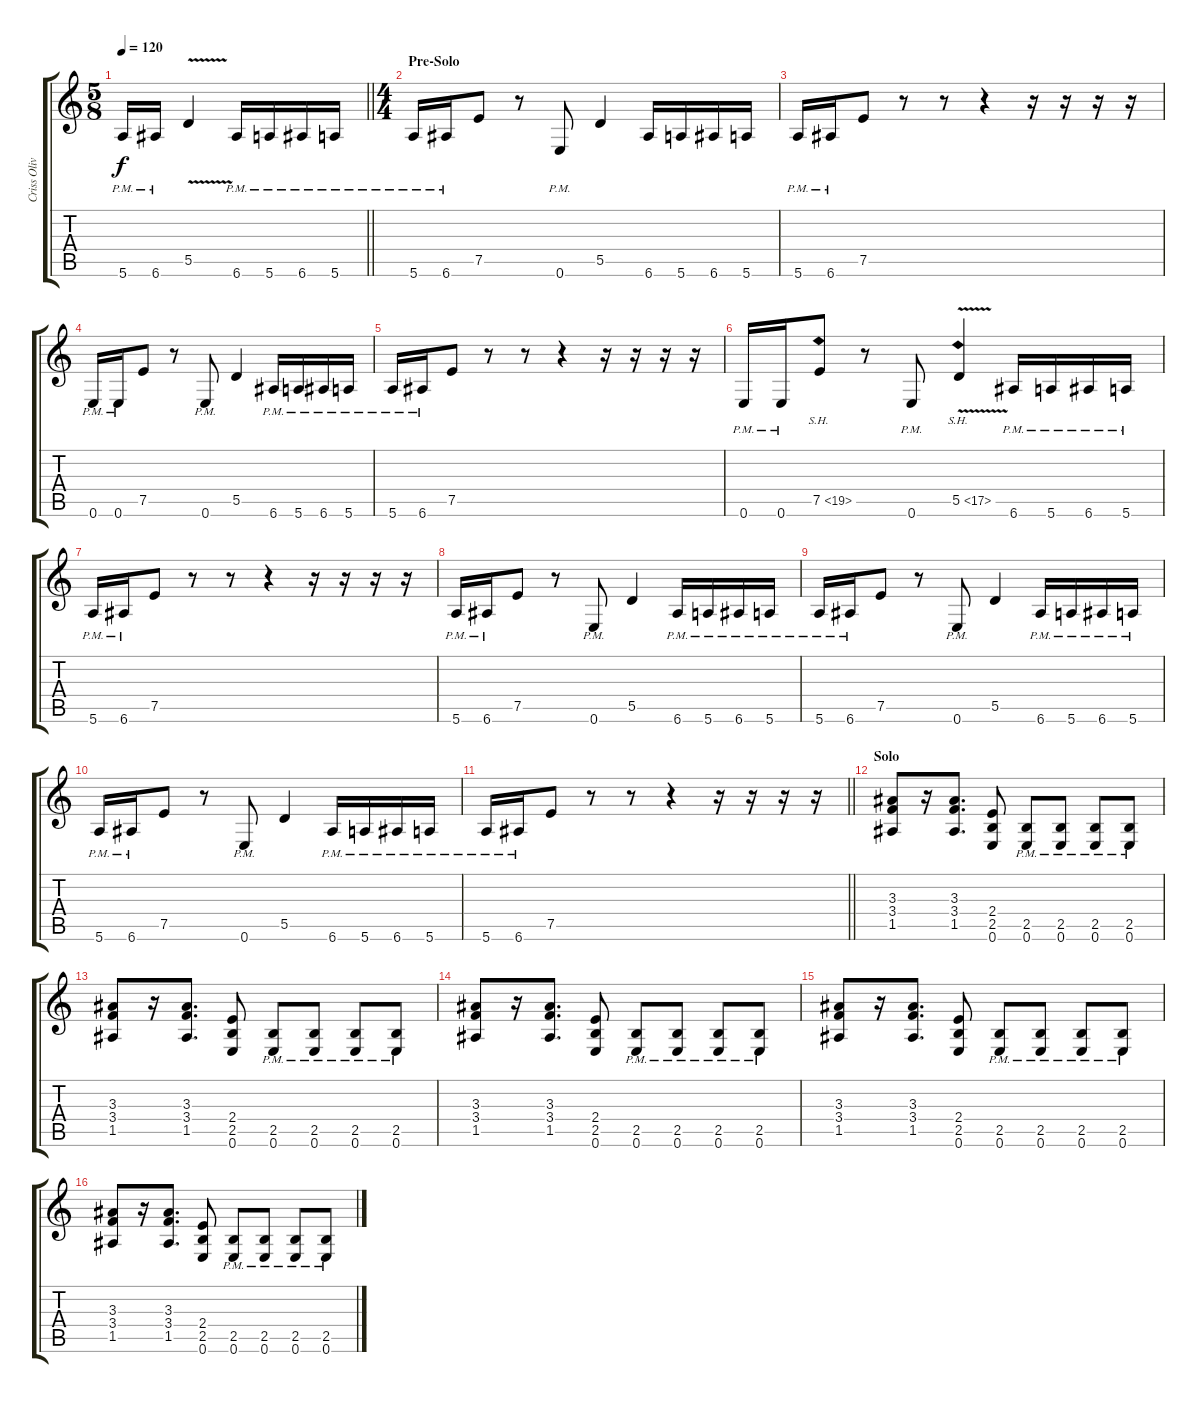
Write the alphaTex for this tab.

\track ("Criss Oliva (Rhythm Gtr)" "Criss Oliv") {instrument distortionguitar}
\staff {score tabs}
\tuning (E4 B3 G3 D3 A2 E2) {hide}
\ts (5 8)
\tempo 120
\clef g2
\barLineRight lightlight
\ks c
5.6{pm}.16{dy f} 6.6{pm}.16 5.5{v}.4 6.6{pm}.16 5.6{pm}.16 6.6{pm}.16 5.6{pm}.16 |
\ts (4 4)
\section ("" "Pre-Solo")
5.6{pm}.16 6.6{pm}.16 7.5.8 r.8 0.6{pm}.8 5.5.4 6.6.16 5.6.16 6.6.16 5.6.16 |
5.6{pm}.16 6.6{pm}.16 7.5.8 r.8 r.8 r.4 r.16 r.16 r.16 r.16 |
0.6{pm}.16 0.6{pm}.16 7.5.8 r.8 0.6{pm}.8 5.5.4 6.6{pm}.16 5.6{pm}.16 6.6{pm}.16 5.6{pm}.16 |
5.6{pm}.16 6.6{pm}.16 7.5.8 r.8 r.8 r.4 r.16 r.16 r.16 r.16 |
0.6{pm}.16 0.6{pm}.16 7.5{sh 12}.8 r.8 0.6{pm}.8 5.5{sh 12 v}.4 6.6{pm}.16 5.6{pm}.16 6.6{pm}.16 5.6{pm}.16 |
5.6{pm}.16 6.6{pm}.16 7.5.8 r.8 r.8 r.4 r.16 r.16 r.16 r.16 |
5.6{pm}.16 6.6{pm}.16 7.5.8 r.8 0.6{pm}.8 5.5.4 6.6{pm}.16 5.6{pm}.16 6.6{pm}.16 5.6{pm}.16 |
5.6{pm}.16 6.6{pm}.16 7.5.8 r.8 0.6{pm}.8 5.5.4 6.6{pm}.16 5.6{pm}.16 6.6{pm}.16 5.6{pm}.16 |
5.6{pm}.16 6.6{pm}.16 7.5.8 r.8 0.6{pm}.8 5.5.4 6.6{pm}.16 5.6{pm}.16 6.6{pm}.16 5.6{pm}.16 |
\barLineRight lightlight
5.6{pm}.16 6.6{pm}.16 7.5.8 r.8 r.8 r.4 r.16 r.16 r.16 r.16 |
\section ("" "Solo")
(3.3 3.4 1.5).8 r.16 (3.3 3.4 1.5).8{d} (2.4 2.5 0.6).8 (2.5{pm} 0.6{pm}).8 (2.5{pm} 0.6{pm}).8 (2.5{pm} 0.6{pm}).8 (2.5{pm} 0.6{pm}).8 |
(3.3 3.4 1.5).8 r.16 (3.3 3.4 1.5).8{d} (2.4 2.5 0.6).8 (2.5{pm} 0.6{pm}).8 (2.5{pm} 0.6{pm}).8 (2.5{pm} 0.6{pm}).8 (2.5{pm} 0.6{pm}).8 |
(3.3 3.4 1.5).8 r.16 (3.3 3.4 1.5).8{d} (2.4 2.5 0.6).8 (2.5{pm} 0.6{pm}).8 (2.5{pm} 0.6{pm}).8 (2.5{pm} 0.6{pm}).8 (2.5{pm} 0.6{pm}).8 |
(3.3 3.4 1.5).8 r.16 (3.3 3.4 1.5).8{d} (2.4 2.5 0.6).8 (2.5{pm} 0.6{pm}).8 (2.5{pm} 0.6{pm}).8 (2.5{pm} 0.6{pm}).8 (2.5{pm} 0.6{pm}).8 |
(3.3 3.4 1.5).8 r.16 (3.3 3.4 1.5).8{d} (2.4 2.5 0.6).8 (2.5{pm} 0.6{pm}).8 (2.5{pm} 0.6{pm}).8 (2.5{pm} 0.6{pm}).8 (2.5{pm} 0.6{pm}).8
